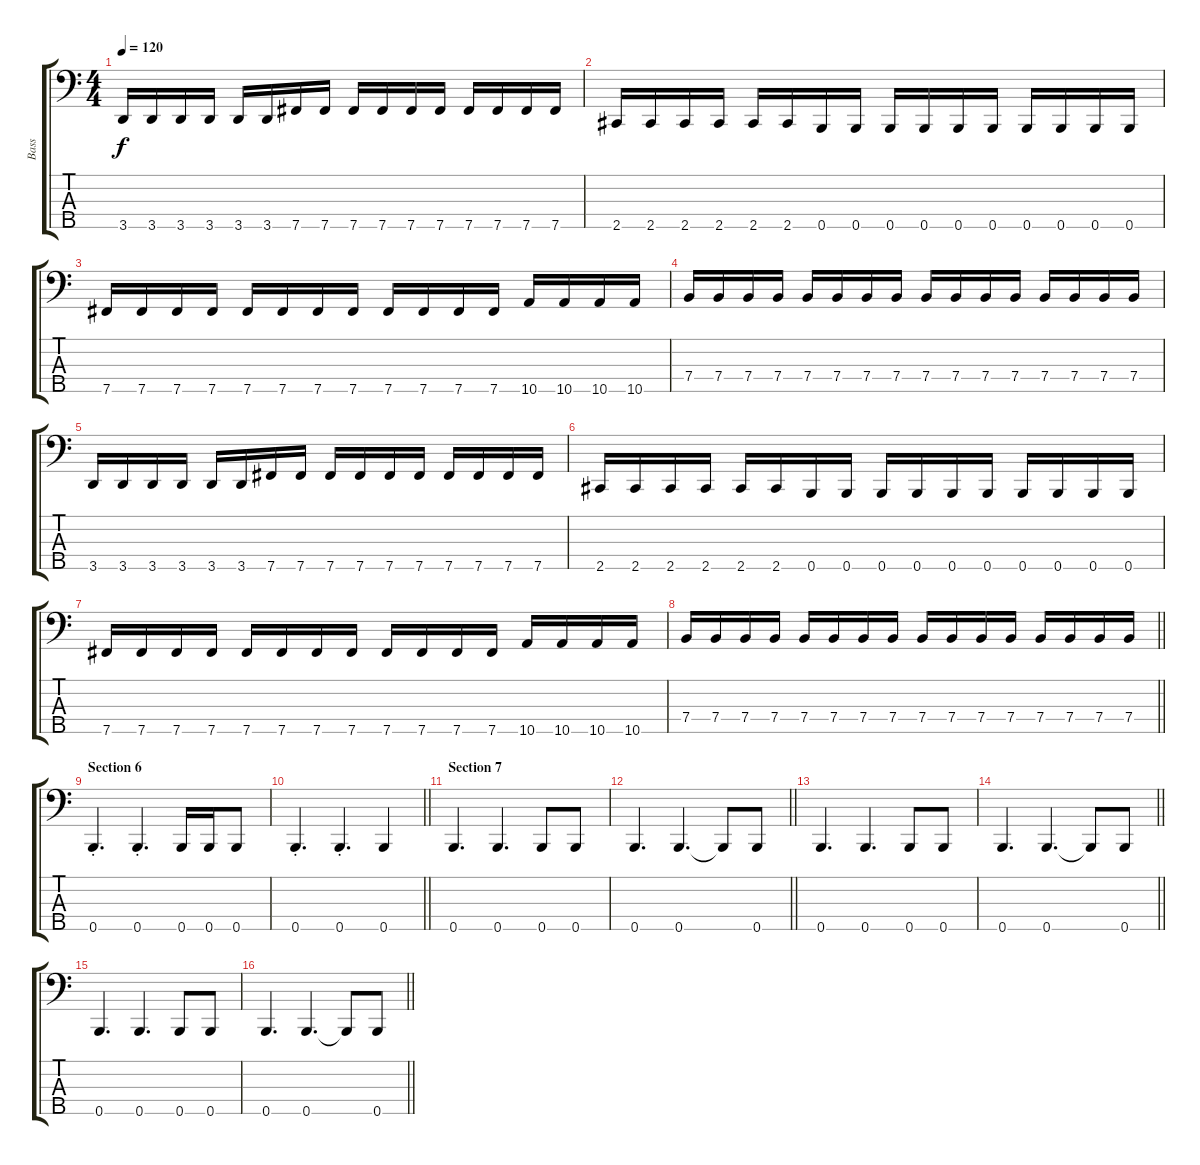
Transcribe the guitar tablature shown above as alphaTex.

\track ("Bass" "Bass") {instrument electricbassfinger}
\staff {score tabs}
\tuning (G2 D2 A1 E1 B0) {hide}
\ts (4 4)
\tempo 120
\clef f4
\ks c
3.5.16{dy f} 3.5.16 3.5.16 3.5.16 3.5.16 3.5.16 7.5.16 7.5.16 7.5.16 7.5.16 7.5.16 7.5.16 7.5.16 7.5.16 7.5.16 7.5.16 |
2.5.16 2.5.16 2.5.16 2.5.16 2.5.16 2.5.16 0.5.16 0.5.16 0.5.16 0.5.16 0.5.16 0.5.16 0.5.16 0.5.16 0.5.16 0.5.16 |
7.5.16 7.5.16 7.5.16 7.5.16 7.5.16 7.5.16 7.5.16 7.5.16 7.5.16 7.5.16 7.5.16 7.5.16 10.5.16 10.5.16 10.5.16 10.5.16 |
7.4.16 7.4.16 7.4.16 7.4.16 7.4.16 7.4.16 7.4.16 7.4.16 7.4.16 7.4.16 7.4.16 7.4.16 7.4.16 7.4.16 7.4.16 7.4.16 |
3.5.16 3.5.16 3.5.16 3.5.16 3.5.16 3.5.16 7.5.16 7.5.16 7.5.16 7.5.16 7.5.16 7.5.16 7.5.16 7.5.16 7.5.16 7.5.16 |
2.5.16 2.5.16 2.5.16 2.5.16 2.5.16 2.5.16 0.5.16 0.5.16 0.5.16 0.5.16 0.5.16 0.5.16 0.5.16 0.5.16 0.5.16 0.5.16 |
7.5.16 7.5.16 7.5.16 7.5.16 7.5.16 7.5.16 7.5.16 7.5.16 7.5.16 7.5.16 7.5.16 7.5.16 10.5.16 10.5.16 10.5.16 10.5.16 |
\barLineRight lightlight
7.4.16 7.4.16 7.4.16 7.4.16 7.4.16 7.4.16 7.4.16 7.4.16 7.4.16 7.4.16 7.4.16 7.4.16 7.4.16 7.4.16 7.4.16 7.4.16 |
\section ("" "Section 6")
0.5{st}.4{d} 0.5{st}.4{d} 0.5.16 0.5.16 0.5.8 |
\barLineRight lightlight
0.5{st}.4{d} 0.5{st}.4{d} 0.5.4 |
\section ("" "Section 7")
0.5.4{d} 0.5.4{d} 0.5.8 0.5.8 |
\barLineRight lightlight
0.5.4{d} 0.5.4{d} 0.5{t}.8 0.5.8 |
0.5.4{d} 0.5.4{d} 0.5.8 0.5.8 |
\barLineRight lightlight
0.5.4{d} 0.5.4{d} 0.5{t}.8 0.5.8 |
0.5.4{d} 0.5.4{d} 0.5.8 0.5.8 |
\barLineRight lightlight
0.5.4{d} 0.5.4{d} 0.5{t}.8 0.5.8
